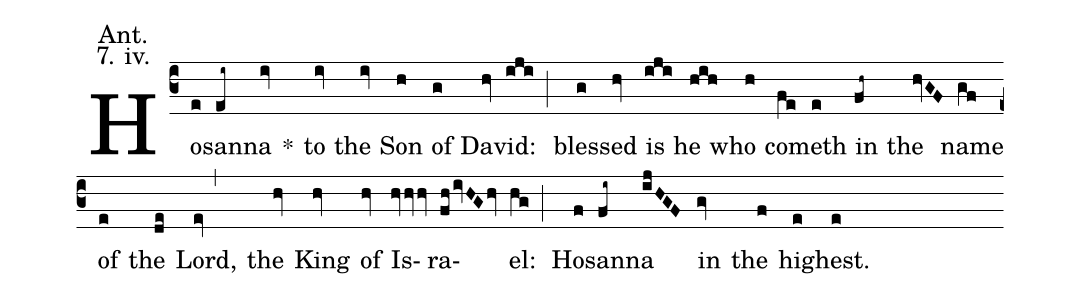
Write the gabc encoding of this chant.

annotation: Ant.;
annotation: 7. iv.;
%%
(c3) Ho(e)san(ei~)na(iv) <sp>*</sp>() to(iv) the(iv) Son(h) of(g) Da(hv)vid:(iji;) bles(g)sed(hv) is(iji) he(hih) who(h) com(fe)eth(e) in(fh~) the(hvGF) name(gf) of(e) the(de) Lord,(ev,) the(hv) King(hv) of(hv) Is(hvvv)ra(fhivHGhv)el:(hg;) Ho(f)san(fi~)na(ijHGF) in(gv) the(f) high(e)est.(e)
